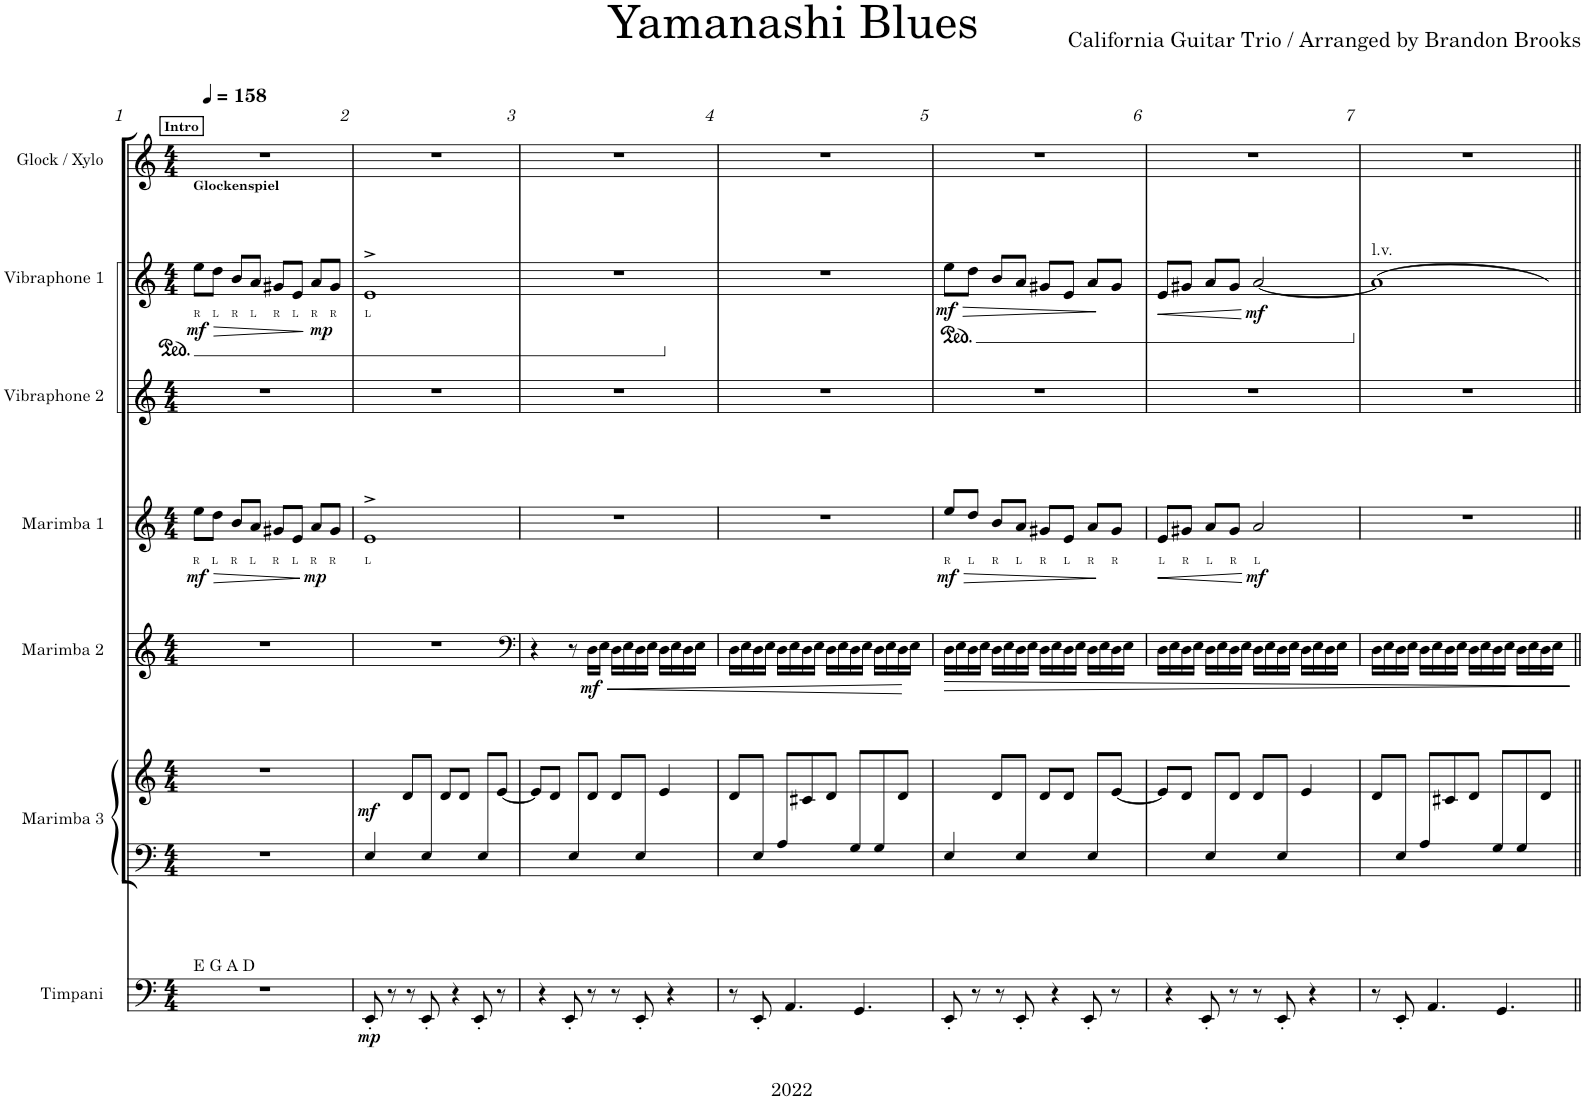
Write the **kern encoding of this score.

**kern	**kern	**kern	**kern	**kern	**dynam	**kern	**kern	**dynam	**kern	**dynam	**kern	**dynam	**kern	**kern	**dynam	**kern
*part12	*part11	*part10	*part9	*part8	*part8	*part7	*part6	*part6	*part5	*part5	*part4	*part4	*part3	*part2	*part2	*part1
*staff12	*staff11	*staff10	*staff9	*staff8	*staff8	*staff7	*staff6	*staff6	*staff5	*staff5	*staff4	*staff4	*staff3	*staff2	*staff2	*staff1
*I"Guitar 2	*I"Guitar 1	*I"Guitar 1	*I"Electric Bass	*I"Timpani	*	*I"Marimba 3	*I"Marimba 3	*	*I"Marimba 2	*	*I"Marimba 1	*	*I"Vibraphone 2	*I"Vibraphone 1	*	*I"Glock / Xylo
*I'Gtr.  2	*I'Gtr.  1	*I'Gtr.  1	*I'El. B.	*I'Timp.	*	*I'Mrm.  3	*I'Mrm.  3	*	*I'Mrm.  2	*	*I'Mrm.  1	*	*I'Vib.  2	*I'Vib.  1	*	*I'Glock / Xylo
*stria5	*stria5	*stria5	*stria5	*	*	*	*	*	*	*	*	*	*	*	*	*
*clefG2	*clefF4	*clefG2	*clefF4	*clefF4	*	*clefF4	*clefG2	*	*clefG2	*	*clefG2	*	*clefG2	*clefG2	*	*clefG2
*	*	*	*Trd7c12	*	*	*	*	*	*	*	*	*	*	*	*	*Trd-14c-24
*k[]	*k[]	*k[]	*k[]	*k[]	*	*k[]	*k[]	*	*k[]	*	*k[]	*	*k[]	*k[]	*	*k[]
*M4/4	*M4/4	*M4/4	*M4/4	*M4/4	*	*M4/4	*M4/4	*	*M4/4	*	*M4/4	*	*M4/4	*M4/4	*	*M4/4
*MM158	*MM158	*MM158	*MM158	*MM158	*	*MM158	*MM158	*	*MM158	*	*MM158	*	*MM158	*MM158	*	*MM158
!!LO:REH:place=s1:a:B:cj:fs=8:t=Intro
=1	=1	=1	=1	=1	=1	=1	=1	=1	=1	=1	=1	=1	=1	=1	=1	=1
!	!	!	!	!	!	!	!	!	!	!	!	!	!	!	!	!LO:TX:b:B:t=Glockenspiel
!	!	!	!	!	!	!	!	!	!	!	!	!	!	!LO:TX:b:t=R	!	!
!	!	!	!	!	!	!	!	!	!	!	!LO:TX:b:t=R	!	!	!	!	!
!	!	!	!	!LO:TX:a:t=E G A D	!	!	!	!	!	!	!	!	!	!	!	!
!	!	!	!	!	!	!	!	!	!	!	!	!LO:HP:b	!	!	!LO:HP:b	!
!	!	!	!	!	!	!	!	!	!	!	!	!LO:DY:n=1:b	!	!	!LO:DY:n=1:b	!
8ee\L	1r	1r	1r	1r	.	1r	1r	.	1r	.	8ee\L	> mf	1r	8ee\L	> mf	1r
*	*	*	*	*	*	*	*	*	*	*	*	*	*	*ped	*	*
!	!	!	!	!	!	!	!	!	!	!	!	!	!	!LO:TX:b:t=L	!	!
!	!	!	!	!	!	!	!	!	!	!	!LO:TX:b:t=L	!	!	!	!	!
8dd\J	.	.	.	.	.	.	.	.	.	.	8dd\J	.	.	8dd\J	.	.
!	!	!	!	!	!	!	!	!	!	!	!	!	!	!LO:TX:b:t=R	!	!
!	!	!	!	!	!	!	!	!	!	!	!LO:TX:b:t=R	!	!	!	!	!
8b/L	.	.	.	.	.	.	.	.	.	.	8b/L	.	.	8b/L	.	.
!	!	!	!	!	!	!	!	!	!	!	!	!	!	!LO:TX:b:t=L	!	!
!	!	!	!	!	!	!	!	!	!	!	!LO:TX:b:t=L	!	!	!	!	!
8a/J	.	.	.	.	.	.	.	.	.	.	8a/J	.	.	8a/J	.	.
!	!	!	!	!	!	!	!	!	!	!	!	!	!	!LO:TX:b:t=R	!	!
!	!	!	!	!	!	!	!	!	!	!	!LO:TX:b:t=R	!	!	!	!	!
8g#X/L	.	.	.	.	.	.	.	.	.	.	8g#X/L	.	.	8g#X/L	.	.
!	!	!	!	!	!	!	!	!	!	!	!	!	!	!LO:TX:b:t=L	!	!
!	!	!	!	!	!	!	!	!	!	!	!LO:TX:b:t=L	!	!	!	!	!
8e/J	.	.	.	.	.	.	.	.	.	.	8e/J	.	.	8e/J	.	.
!	!	!	!	!	!	!	!	!	!	!	!	!	!	!LO:TX:b:t=R	!	!
!	!	!	!	!	!	!	!	!	!	!	!LO:TX:b:t=R	!	!	!	!	!
!	!	!	!	!	!	!	!	!	!	!	!	!LO:DY:n=2:b	!	!	!LO:DY:n=2:b	!
8a/L	.	.	.	.	.	.	.	.	.	.	8a/L	] mp	.	8a/L	] mp	.
!	!	!	!	!	!	!	!	!	!	!	!	!	!	!LO:TX:b:t=R	!	!
!	!	!	!	!	!	!	!	!	!	!	!LO:TX:b:t=R	!	!	!	!	!
8g#/J	.	.	.	.	.	.	.	.	.	.	8g#/J	.	.	8g#/J	.	.
=2	=2	=2	=2	=2	=2	=2	=2	=2	=2	=2	=2	=2	=2	=2	=2	=2
*	*^	*	*	*	*	*^	*	*	*	*	*	*	*	*	*	*
!	!	!	!	!	!	!	!	!	!	!	!	!	!	!	!	!LO:TX:b:t=L	!	!
!	!	!	!	!	!	!	!	!	!	!	!	!	!LO:TX:b:t=L	!	!	!	!	!
!	!	!	!	!	!	!LO:DY:b	!	!	!	!LO:DY:b	!	!	!	!	!	!	!	!
1e	4E	8ryy	4ryy	8E'	8EE'/	mp	4E/	8ryy	4ryy	mf	1r	.	1e^>	.	1r	1e^>	.	1r
.	.	8ryy	.	8r	8r	.	.	8ryy	.	.	.	.	.	.	.	.	.	.
.	8ryy	4ryy	8d/L	8r	8r	.	8ryy	4ryy	8d/L	.	.	.	.	.	.	.	.	.
.	8E\L	.	8ryy	8E'	8EE'/	.	8E/J	.	8ryy	.	.	.	.	.	.	.	.	.
.	4ryy	2ryy	8d/	4r	4r	.	4ryy	2ryy	8d/L	.	.	.	.	.	.	.	.	.
.	.	.	8d/J	.	.	.	.	.	8d/J	.	.	.	.	.	.	.	.	.
.	8E\J	.	8ryy	8E'	8EE'/	.	8E/L	.	8ryy	.	.	.	.	.	.	.	.	.
.	8ryy	.	[8eJ	8r	8r	.	8ryy	.	[8e/J	.	.	.	.	.	.	.	.	.
=3	=3	=3	=3	=3	=3	=3	=3	=3	=3	=3	=3	=3	=3	=3	=3	=3	=3	=3
*	*	*	*	*	*	*	*	*	*	*	*clefF4	*	*	*	*	*	*	*
1r	4ryy	1ryy	8e/L]	4r	4r	.	4ryy	1ryy	8e/L]	.	4r	.	1r	.	1r	1r	.	1r
.	.	.	8d/J	.	.	.	.	.	8d/J	.	.	.	.	.	.	.	.	.
.	8E\L	.	8ryy	8E'	8EE'/	.	8E/L	.	8ryy	.	8r	.	.	.	.	.	.	.
!	!	!	!	!	!	!	!	!	!	!	!	!LO:HP:b	!	!	!	!	!	!
!	!	!	!	!	!	!	!	!	!	!	!	!LO:DY:n=1:b	!	!	!	!	!	!
.	4ryy	.	8d/L	8r	8r	.	4ryy	.	8d/J	.	16D\LL	< mf	.	.	.	.	.	.
.	.	.	.	.	.	.	.	.	.	.	16E\JJ	.	.	.	.	.	.	.
.	.	.	8d/J	8r	8r	.	.	.	8d/L	.	16D\LL	.	.	.	.	.	.	.
.	.	.	.	.	.	.	.	.	.	.	16E\	.	.	.	.	.	.	.
.	8E\J	.	8ryy	8E'	8EE'/	.	8E/J	.	8ryy	.	16D\	.	.	.	.	.	.	.
.	.	.	.	.	.	.	.	.	.	.	16E\JJ	.	.	.	.	.	.	.
.	4ryy	.	4e	4r	4r	.	4ryy	.	4e/	.	16D\LL	.	.	.	.	.	.	.
.	.	.	.	.	.	.	.	.	.	.	16E\	.	.	.	.	.	.	.
.	.	.	.	.	.	.	.	.	.	.	16D\	.	.	.	.	.	.	.
.	.	.	.	.	.	.	.	.	.	.	16E\JJ	.	.	.	.	.	.	.
=4	=4	=4	=4	=4	=4	=4	=4	=4	=4	=4	=4	=4	=4	=4	=4	=4	=4	=4
*	*	*	*	*	*	*	*	*	*	*	*	*	*	*	*	*Xped	*	*
1r	8ryy	1r	8d/L	8r	8r	.	8ryy	1ryy	8d/L	.	16D\LL	.	1r	.	1r	1r	.	1r
.	.	.	.	.	.	.	.	.	.	.	16E\	.	.	.	.	.	.	.
.	8E\L	.	4ryy	8E'	8EE'/	.	8E/J	.	4ryy	.	16D\	.	.	.	.	.	.	.
.	.	.	.	.	.	.	.	.	.	.	16E\JJ	.	.	.	.	.	.	.
.	8A\J	.	.	4.A	4.AA/	.	8A/L	.	.	.	16D\LL	.	.	.	.	.	.	.
.	.	.	.	.	.	.	.	.	.	.	16E\	.	.	.	.	.	.	.
.	4ryy	.	8c#X/J	.	.	.	4ryy	.	8c#X/	.	16D\	.	.	.	.	.	.	.
.	.	.	.	.	.	.	.	.	.	.	16E\JJ	.	.	.	.	.	.	.
.	.	.	8d/L	.	.	.	.	.	8d/J	.	16D\LL	.	.	.	.	.	.	.
.	.	.	.	.	.	.	.	.	.	.	16E\	.	.	.	.	.	.	.
.	8G\L	.	4ryy	4.G	4.GG/	.	8G/L	.	4ryy	.	16D\	.	.	.	.	.	.	.
.	.	.	.	.	.	.	.	.	.	.	16E\JJ	.	.	.	.	.	.	.
.	8G\J	.	.	.	.	.	8G/	.	.	.	16D\LL	.	.	.	.	.	.	.
.	.	.	.	.	.	.	.	.	.	.	16E\	.	.	.	.	.	.	.
.	8ryy	.	8d/J	.	.	.	8ryy	.	8d/J	.	16D\	.	.	.	.	.	.	.
.	.	.	.	.	.	.	.	.	.	.	16E\JJ	[	.	.	.	.	.	.
=5	=5	=5	=5	=5	=5	=5	=5	=5	=5	=5	=5	=5	=5	=5	=5	=5	=5	=5
!	!	!	!	!	!	!	!	!	!	!	!	!	!LO:TX:b:t=R	!	!	!	!	!
!	!	!	!	!	!	!	!	!	!	!	!	!LO:HP:b	!	!LO:HP:b	!	!	!LO:HP:b	!
!	!	!	!	!	!	!	!	!	!	!	!	!	!	!LO:DY:n=1:b	!	!	!LO:DY:n=1:b	!
8ee\L	4E	8ryy	4ryy	8E'	8EE'/	.	4E/	8ryy	4ryy	.	16D\LL	>	8ee/L	> mf	1r	8ee\L	> mf	1r
.	.	.	.	.	.	.	.	.	.	.	16E\	.	.	.	.	.	.	.
*	*	*	*	*	*	*	*	*	*	*	*	*	*	*	*	*ped	*	*
!	!	!	!	!	!	!	!	!	!	!	!	!	!LO:TX:b:t=L	!	!	!	!	!
8dd\J	.	8ryy	.	8r	8r	.	.	8ryy	.	.	16D\	.	8dd/J	.	.	8dd\J	.	.
.	.	.	.	.	.	.	.	.	.	.	16E\JJ	.	.	.	.	.	.	.
!	!	!	!	!	!	!	!	!	!	!	!	!	!LO:TX:b:t=R	!	!	!	!	!
8b/L	8ryy	4ryy	8d/L	8r	8r	.	8ryy	4ryy	8d/L	.	16D\LL	.	8b/L	.	.	8b/L	.	.
.	.	.	.	.	.	.	.	.	.	.	16E\	.	.	.	.	.	.	.
!	!	!	!	!	!	!	!	!	!	!	!	!	!LO:TX:b:t=L	!	!	!	!	!
8a/J	8E\L	.	8ryy	8E'	8EE'/	.	8E/J	.	8ryy	.	16D\	.	8a/J	.	.	8a/J	.	.
.	.	.	.	.	.	.	.	.	.	.	16E\JJ	.	.	.	.	.	.	.
!	!	!	!	!	!	!	!	!	!	!	!	!	!LO:TX:b:t=R	!	!	!	!	!
8g#X/L	4ryy	2ryy	8d/	4r	4r	.	4ryy	2ryy	8d/L	.	16D\LL	.	8g#X/L	.	.	8g#X/L	.	.
.	.	.	.	.	.	.	.	.	.	.	16E\	.	.	.	.	.	.	.
!	!	!	!	!	!	!	!	!	!	!	!	!	!LO:TX:b:t=L	!	!	!	!	!
8e/J	.	.	8d/J	.	.	.	.	.	8d/J	.	16D\	.	8e/J	.	.	8e/J	.	.
.	.	.	.	.	.	.	.	.	.	.	16E\JJ	.	.	.	.	.	.	.
!	!	!	!	!	!	!	!	!	!	!	!	!	!LO:TX:b:t=R	!	!	!	!	!
8a/L	8E\J	.	8ryy	8E'	8EE'/	.	8E/L	.	8ryy	.	16D\LL	.	8a/L	.	.	8a/L	.	.
.	.	.	.	.	.	.	.	.	.	.	16E\	.	.	.	.	.	.	.
!	!	!	!	!	!	!	!	!	!	!	!	!	!LO:TX:b:t=R	!	!	!	!	!
8g#/J	8ryy	.	[8eJ	8r	8r	.	8ryy	.	[8e/J	.	16D\	.	8g#/J	]	.	8g#/J	]	.
.	.	.	.	.	.	.	.	.	.	.	16E\JJ	.	.	.	.	.	.	.
=6	=6	=6	=6	=6	=6	=6	=6	=6	=6	=6	=6	=6	=6	=6	=6	=6	=6	=6
!	!	!	!	!	!	!	!	!	!	!	!	!	!LO:TX:b:t=L	!	!	!	!	!
!	!	!	!	!	!	!	!	!	!	!	!	!	!	!LO:HP:b	!	!	!LO:HP:b	!
8e/L	4ryy	1ryy	8e/L]	4r	4r	.	4ryy	1ryy	8e/L]	.	16D\LL	.	8e/L	<	1r	8e/L	<	1r
.	.	.	.	.	.	.	.	.	.	.	16E\	.	.	.	.	.	.	.
!	!	!	!	!	!	!	!	!	!	!	!	!	!LO:TX:b:t=R	!	!	!	!	!
8g#X/J	.	.	8d/J	.	.	.	.	.	8d/J	.	16D\	.	8g#X/J	.	.	8g#X/J	.	.
.	.	.	.	.	.	.	.	.	.	.	16E\JJ	.	.	.	.	.	.	.
!	!	!	!	!	!	!	!	!	!	!	!	!	!LO:TX:b:t=L	!	!	!	!	!
8e/L	8E\L	.	8ryy	8E'	8EE'/	.	8E/L	.	8ryy	.	16D\LL	.	8a/L	.	.	8a/L	.	.
.	.	.	.	.	.	.	.	.	.	.	16E\	.	.	.	.	.	.	.
!	!	!	!	!	!	!	!	!	!	!	!	!	!LO:TX:b:t=R	!	!	!	!	!
8g#/J	4ryy	.	8d/L	8r	8r	.	4ryy	.	8d/J	.	16D\	.	8g#/J	.	.	8g#/J	.	.
.	.	.	.	.	.	.	.	.	.	.	16E\JJ	.	.	.	.	.	.	.
!	!	!	!	!	!	!	!	!	!	!	!	!	!LO:TX:b:t=L	!	!	!	!	!
!	!	!	!	!	!	!	!	!	!	!	!	!	!	!LO:DY:n=1:b	!	!	!LO:DY:n=1:b	!
2a	.	.	8d/J	8r	8r	.	.	.	8d/L	.	16D\LL	.	2a/	[ mf	.	[2a/	[ mf	.
.	.	.	.	.	.	.	.	.	.	.	16E\	.	.	.	.	.	.	.
.	8E\J	.	8ryy	8E'	8EE'/	.	8E/J	.	8ryy	.	16D\	.	.	.	.	.	.	.
.	.	.	.	.	.	.	.	.	.	.	16E\JJ	.	.	.	.	.	.	.
.	4ryy	.	4e	4r	4r	.	4ryy	.	4e/	.	16D\LL	.	.	.	.	.	.	.
.	.	.	.	.	.	.	.	.	.	.	16E\	.	.	.	.	.	.	.
.	.	.	.	.	.	.	.	.	.	.	16D\	.	.	.	.	.	.	.
.	.	.	.	.	.	.	.	.	.	.	16E\JJ	.	.	.	.	.	.	.
=7	=7	=7	=7	=7	=7	=7	=7	=7	=7	=7	=7	=7	=7	=7	=7	=7	=7	=7
*	*	*	*	*	*	*	*	*	*	*	*	*	*	*	*	*Xped	*	*
!	!	!	!	!	!	!	!	!	!	!	!	!	!	!	!	!LO:TX:a:t=l.v.	!	!
1r	8ryy	1r	8d/L	8r	8r	.	8ryy	1ryy	8d/L	.	16D\LL	.	1r	.	1r	1a]	.	1r
.	.	.	.	.	.	.	.	.	.	.	16E\	.	.	.	.	.	.	.
.	8E\L	.	4ryy	8E'	8EE'/	.	8E/J	.	4ryy	.	16D\	.	.	.	.	.	.	.
.	.	.	.	.	.	.	.	.	.	.	16E\JJ	.	.	.	.	.	.	.
.	8A\J	.	.	4.A	4.AA/	.	8A/L	.	.	.	16D\LL	.	.	.	.	.	.	.
.	.	.	.	.	.	.	.	.	.	.	16E\	.	.	.	.	.	.	.
.	4ryy	.	8c#X/J	.	.	.	4ryy	.	8c#X/	.	16D\	.	.	.	.	.	.	.
.	.	.	.	.	.	.	.	.	.	.	16E\JJ	.	.	.	.	.	.	.
.	.	.	8d/L	.	.	.	.	.	8d/J	.	16D\LL	.	.	.	.	.	.	.
.	.	.	.	.	.	.	.	.	.	.	16E\	.	.	.	.	.	.	.
.	8G\L	.	4ryy	4.G	4.GG/	.	8G/L	.	4ryy	.	16D\	.	.	.	.	.	.	.
.	.	.	.	.	.	.	.	.	.	.	16E\JJ	.	.	.	.	.	.	.
.	8G\J	.	.	.	.	.	8G/	.	.	.	16D\LL	.	.	.	.	.	.	.
.	.	.	.	.	.	.	.	.	.	.	16E\	.	.	.	.	.	.	.
.	8ryy	.	8d/J	.	.	.	8ryy	.	8d/J	.	16D\	.	.	.	.	.	.	.
.	.	.	.	.	.	.	.	.	.	.	16E\JJ	.	.	.	.	.	.	.
*	*v	*v	*	*	*	*	*v	*v	*	*	*	*	*	*	*	*	*	*
.	.	.	.	.	.	.	.	.	.	]	.	.	.	.	.	.
=||	=||	=||	=||	=||	=||	=||	=||	=||	=||	=||	=||	=||	=||	=||	=||	=||
*-	*-	*-	*-	*-	*-	*-	*-	*-	*-	*-	*-	*-	*-	*-	*-	*-
